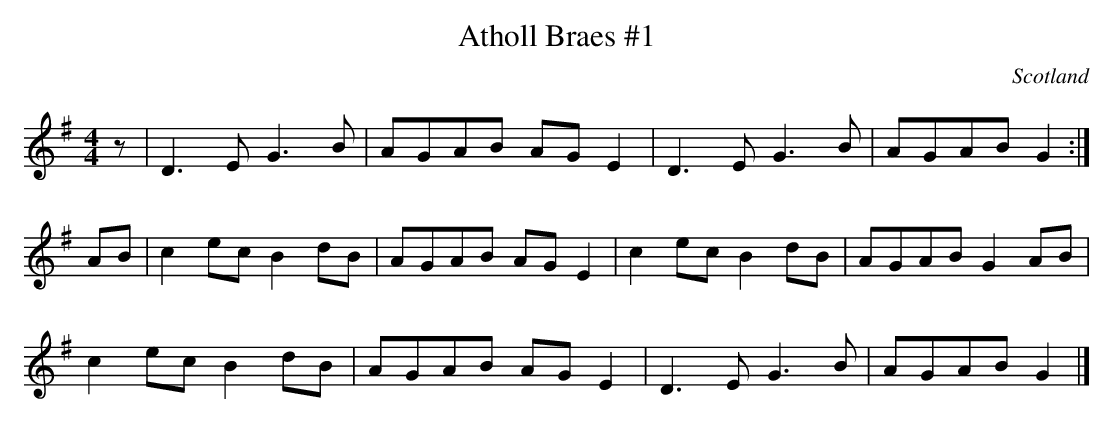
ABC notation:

X:1
T:Atholl Braes #1
O:Scotland
M:4/4
L:1/8
K:G
z|D3 E G3 B|AGAB AG E2|D3 E G3 B|AGAB G2:|
AB|c2 ec B2 dB|AGAB AG E2|c2 ec B2 dB|AGAB G2 AB|
c2 ec B2 dB|AGAB AG E2|D3 E G3 B|AGAB G2|]
